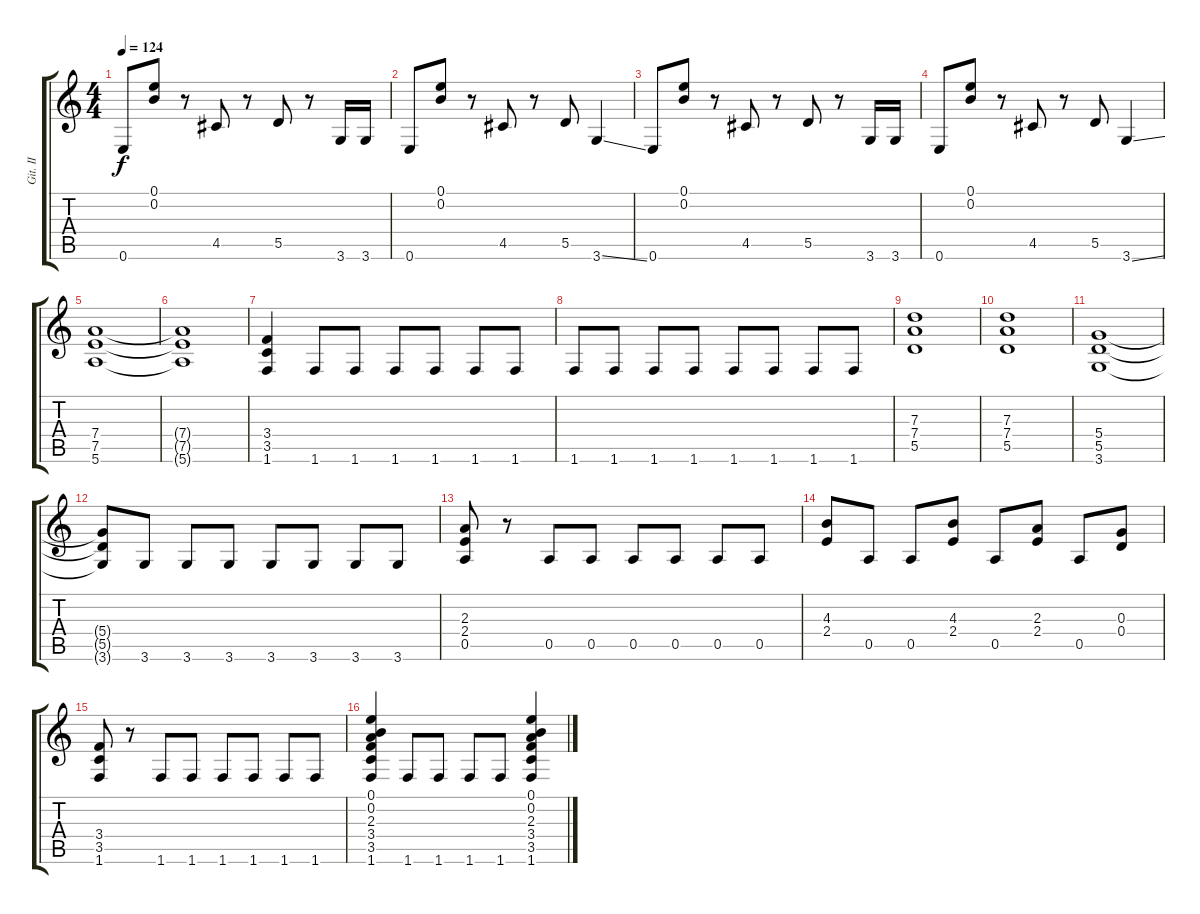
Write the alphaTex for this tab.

\track ("Git. II" "Git. II") {instrument overdrivenguitar}
\staff {score tabs}
\tuning (E4 B3 G3 D3 A2 E2) {hide}
\ts (4 4)
\tempo 124
\clef g2
\ks c
0.6.8{dy f} (0.1 0.2).8 r.8 4.5.8 r.8 5.5.8 r.8 3.6.16 3.6.16 |
0.6.8 (0.1 0.2).8 r.8 4.5.8 r.8 5.5.8 3.6{ss}.4 |
0.6.8 (0.1 0.2).8 r.8 4.5.8 r.8 5.5.8 r.8 3.6.16 3.6.16 |
0.6.8 (0.1 0.2).8 r.8 4.5.8 r.8 5.5.8 3.6{ss}.4 |
(7.4 7.5 5.6).1 |
(7.4{t} 7.5{t} 5.6{t}).1 |
(3.4 3.5 1.6).4 1.6.8 1.6.8 1.6.8 1.6.8 1.6.8 1.6.8 |
1.6.8 1.6.8 1.6.8 1.6.8 1.6.8 1.6.8 1.6.8 1.6.8 |
(7.3 7.4 5.5).1 |
(7.3 7.4 5.5).1 |
(5.4 5.5 3.6).1 |
(5.4{t} 5.5{t} 3.6{t}).8 3.6.8 3.6.8 3.6.8 3.6.8 3.6.8 3.6.8 3.6.8 |
(2.3 2.4 0.5).8 r.8 0.5.8 0.5.8 0.5.8 0.5.8 0.5.8 0.5.8 |
(4.3 2.4).8 0.5.8 0.5.8 (4.3 2.4).8 0.5.8 (2.3 2.4).8 0.5.8 (0.3 0.4).8 |
(3.4 3.5 1.6).8 r.8 1.6.8 1.6.8 1.6.8 1.6.8 1.6.8 1.6.8 |
(0.1 0.2 2.3 3.4 3.5 1.6).4 1.6.8 1.6.8 1.6.8 1.6.8 (0.1 0.2 2.3 3.4 3.5 1.6).4
